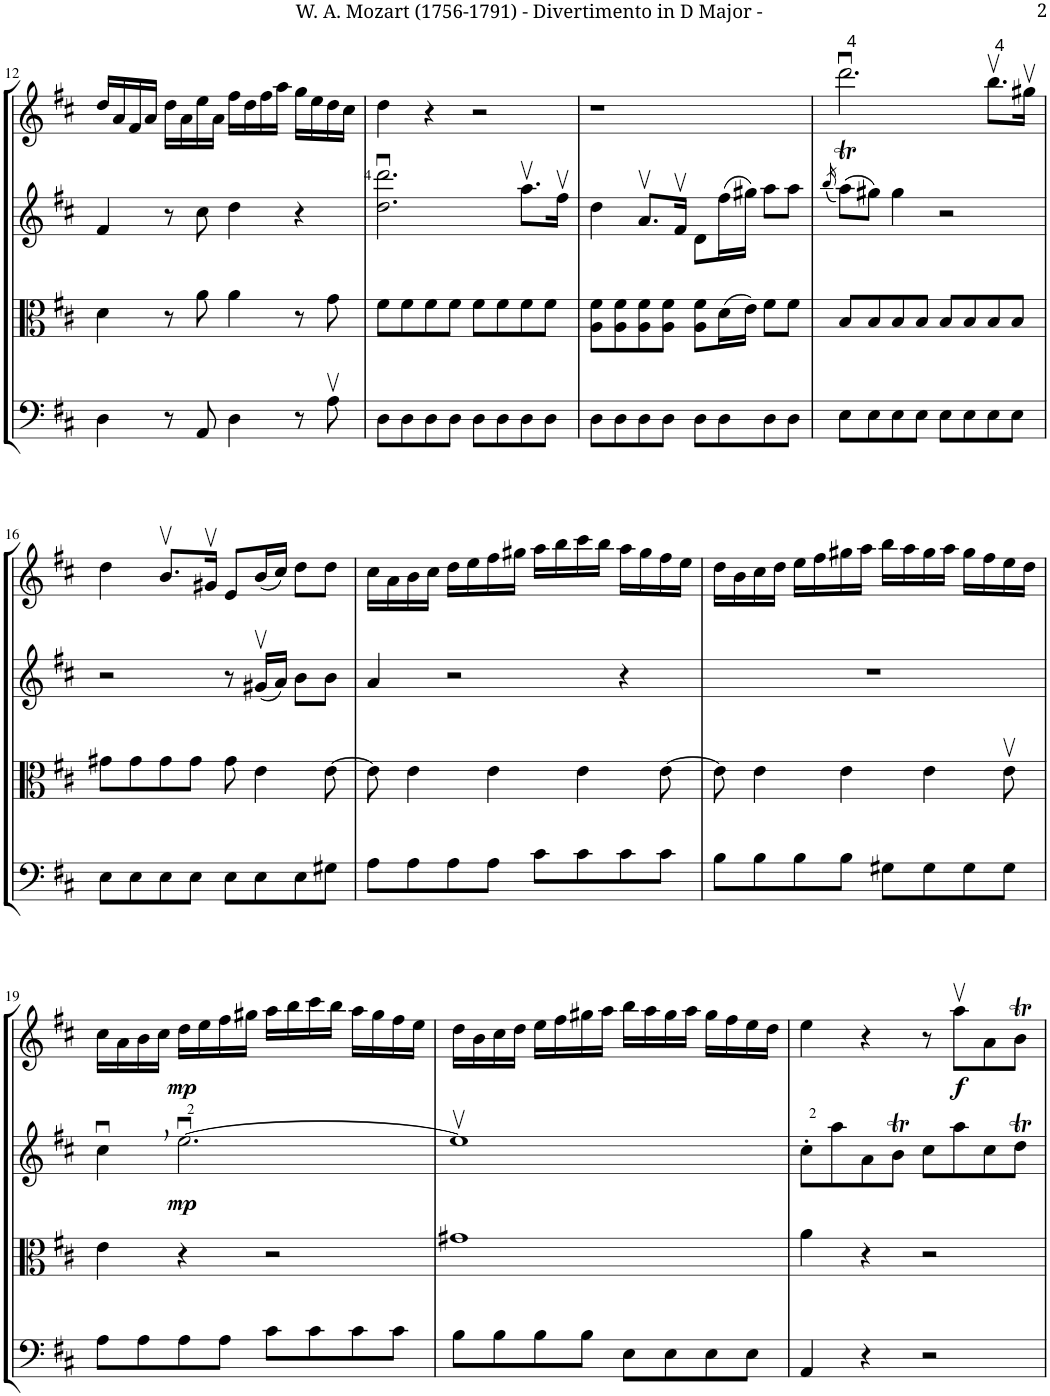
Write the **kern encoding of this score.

**kern	**kern	**kern	**dynam	**kern	**dynam
*part4	*part3	*part2	*part2	*part1	*part1
*staff4	*staff3	*staff2	*staff2	*staff1	*staff1
*I"Bassi	*I"Viola	*I"Violino II	*	*I"Violino I	*
*	*I'Vla	*I'Vln	*	*I'Vln	*
!!LO:PB:g=z
*clefF4	*clefC3	*clefG2	*	*clefG2	*
*k[f#c#]	*k[f#c#]	*k[f#c#]	*	*k[f#c#]	*
*M4/4	*M4/4	*M4/4	*	*M4/4	*
*met(c)	*met(c)	*met(c)	*	*met(c)	*
=12	=12	=12	=12	=12	=12
4D\	4d\	4f#/	.	16dd/LL	.
.	.	.	.	16a/	.
.	.	.	.	16f#/	.
.	.	.	.	16a/JJ	.
8r	8r	8r	.	16dd\LL	.
.	.	.	.	16a\	.
8AA/	8a\	8cc#\	.	16ee\	.
.	.	.	.	16a\JJ	.
4D\	4a\	4dd\	.	16ff#\LL	.
.	.	.	.	16dd\	.
.	.	.	.	16ff#\	.
.	.	.	.	16aa\JJ	.
8r	8r	4r	.	16gg\LL	.
.	.	.	.	16ee\	.
8Av\	8g\	.	.	16dd\	.
.	.	.	.	16cc#\JJ	.
=13	=13	=13	=13	=13	=13
8D\L	8f#\L	2.dd\u 2.ddd\u	.	4dd\	.
8D\	8f#\	.	.	.	.
8D\	8f#\	.	.	4r	.
8D\J	8f#\J	.	.	.	.
8D\L	8f#\L	.	.	2r	.
8D\	8f#\	.	.	.	.
8D\	8f#\	8.aav\L	.	.	.
8D\J	8f#\J	.	.	.	.
.	.	16ff#v\Jk	.	.	.
=14	=14	=14	=14	=14	=14
8D\L	8A\ 8f#\L	4dd\	.	1r	.
8D\	8A\ 8f#\	.	.	.	.
8D\	8A\ 8f#\	8.av/L	.	.	.
8D\J	8A\ 8f#\J	.	.	.	.
.	.	16f#v/Jk	.	.	.
8D\L	8A\ 8f#\L	8d\L	.	.	.
8D\	(16d\L	(16ff#\L	.	.	.
.	16e\JJ)	16gg#X\JJ)	.	.	.
8D\	8f#\L	8aa\L	.	.	.
8D\J	8f#\J	8aa\J	.	.	.
=15	=15	=15	=15	=15	=15
.	.	(16qbb/	.	.	.
8E\L	8B/L	(8aaT\L)	.	2.dddu\	.
8E\	8B/	8gg#X\J)	.	.	.
8E\	8B/	4gg#\	.	.	.
8E\J	8B/J	.	.	.	.
8E\L	8B/L	2r	.	.	.
8E\	8B/	.	.	.	.
8E\	8B/	.	.	8.bbv\L	.
8E\J	8B/J	.	.	.	.
.	.	.	.	16gg#Xv\Jk	.
!!LO:LB:g=z
=16	=16	=16	=16	=16	=16
8E\L	8g#X\L	2r	.	4dd\	.
8E\	8g#\	.	.	.	.
8E\	8g#\	.	.	8.bv/L	.
8E\J	8g#\J	.	.	.	.
.	.	.	.	16g#Xv/Jk	.
8E\L	8g#\	8r	.	8e/L	.
8E\	4e\	(16g#Xv/LL	.	(16b/L	.
.	.	16a/JJ)	.	16cc#/JJ)	.
8E\	.	8b\L	.	8dd\L	.
8G#X\J	[8e\	8b\J	.	8dd\J	.
=17	=17	=17	=17	=17	=17
8A\L	8e\]	4a/	.	16cc#\LL	.
.	.	.	.	16a\	.
8A\	4e\	.	.	16b\	.
.	.	.	.	16cc#\JJ	.
8A\	.	2r	.	16dd\LL	.
.	.	.	.	16ee\	.
8A\J	4e\	.	.	16ff#\	.
.	.	.	.	16gg#X\JJ	.
8c#\L	.	.	.	16aa\LL	.
.	.	.	.	16bb\	.
8c#\	4e\	.	.	16ccc#\	.
.	.	.	.	16bb\JJ	.
8c#\	.	4r	.	16aa\LL	.
.	.	.	.	16gg#\	.
8c#\J	[8e\	.	.	16ff#\	.
.	.	.	.	16ee\JJ	.
=18	=18	=18	=18	=18	=18
8B\L	8e\]	1r	.	16dd\LL	.
.	.	.	.	16b\	.
8B\	4e\	.	.	16cc#\	.
.	.	.	.	16dd\JJ	.
8B\	.	.	.	16ee\LL	.
.	.	.	.	16ff#\	.
8B\J	4e\	.	.	16gg#X\	.
.	.	.	.	16aa\JJ	.
8G#X\L	.	.	.	16bb\LL	.
.	.	.	.	16aa\	.
8G#\	4e\	.	.	16gg#\	.
.	.	.	.	16aa\JJ	.
8G#\	.	.	.	16gg#\LL	.
.	.	.	.	16ff#\	.
8G#\J	8ev\	.	.	16ee\	.
.	.	.	.	16dd\JJ	.
!!LO:LB:g=z
=19	=19	=19	=19	=19	=19
8A\L	4e\	4cc#u,\	.	16cc#\LL	.
.	.	.	.	16a\	.
8A\	.	.	.	16b\	.
.	.	.	.	16cc#\JJ	.
!	!	!	!LO:DY:b	!	!LO:DY:b
8A\	4r	[2.eeu\	mp	16dd\LL	mp
.	.	.	.	16ee\	.
8A\J	.	.	.	16ff#\	.
.	.	.	.	16gg#X\JJ	.
8c#\L	2r	.	.	16aa\LL	.
.	.	.	.	16bb\	.
8c#\	.	.	.	16ccc#\	.
.	.	.	.	16bb\JJ	.
8c#\	.	.	.	16aa\LL	.
.	.	.	.	16gg#\	.
8c#\J	.	.	.	16ff#\	.
.	.	.	.	16ee\JJ	.
=20	=20	=20	=20	=20	=20
8B\L	1g#X	1eev]	.	16dd\LL	.
.	.	.	.	16b\	.
8B\	.	.	.	16cc#\	.
.	.	.	.	16dd\JJ	.
8B\	.	.	.	16ee\LL	.
.	.	.	.	16ff#\	.
8B\J	.	.	.	16gg#X\	.
.	.	.	.	16aa\JJ	.
8E\L	.	.	.	16bb\LL	.
.	.	.	.	16aa\	.
8E\	.	.	.	16gg#\	.
.	.	.	.	16aa\JJ	.
8E\	.	.	.	16gg#\LL	.
.	.	.	.	16ff#\	.
8E\J	.	.	.	16ee\	.
.	.	.	.	16dd\JJ	.
=21	=21	=21	=21	=21	=21
4AA/	4a\	8cc#'\L	.	4ee\	.
.	.	8aa\	.	.	.
4r	4r	8a\	.	4r	.
.	.	8bT\J	.	.	.
2r	2r	8cc#\L	.	8r	.
!	!	!	!	!	!LO:DY:b
.	.	8aa\	.	8aav\L	f
.	.	8cc#\	.	8a\	.
.	.	8ddT\J	.	8bT\J	.
=	=	=	=	=	=
*-	*-	*-	*-	*-	*-
